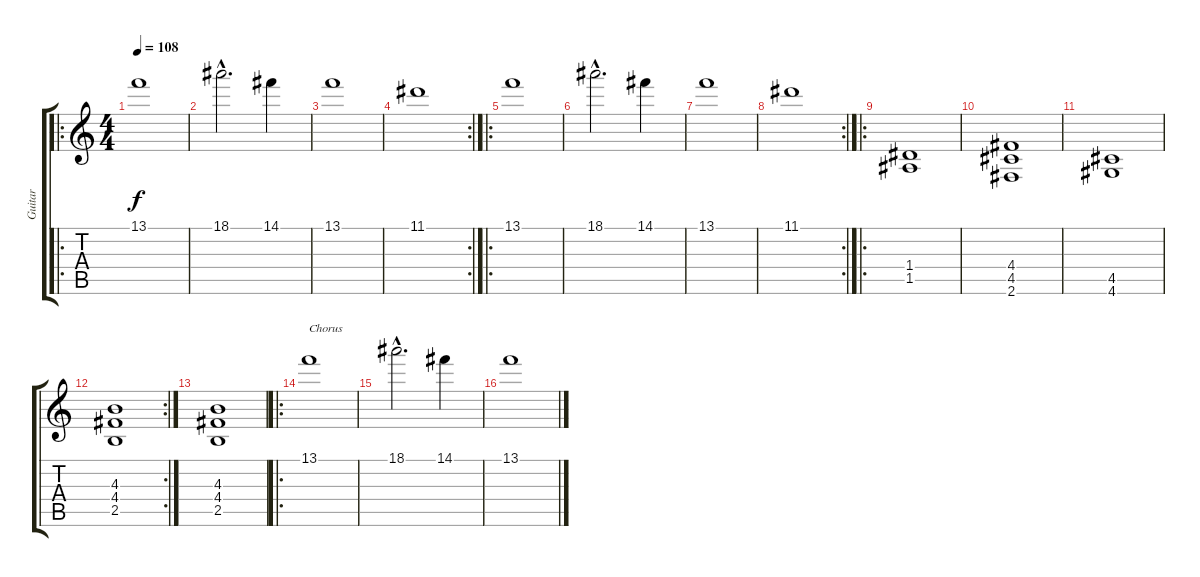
\track ("Guitar" "Guitar") {instrument distortionguitar}
\staff {score tabs}
\tuning (E4 B3 G3 D3 A2 E2) {hide}
\ro
\ts (4 4)
\tempo 108
\clef g2
\ks c
13.1.1{dy f} |
18.1{hac}.2{d} 14.1.4 |
13.1.1 |
\rc 2
11.1.1 |
\ro
13.1.1 |
18.1{hac}.2{d} 14.1.4 |
13.1.1 |
\rc 2
11.1.1 |
\ro
(1.4 1.5).1 |
(4.4 4.5 2.6).1 |
(4.5 4.6).1 |
\rc 2
(4.3 4.4 2.5).1 |
(4.3 4.4 2.5).1 |
\ro
13.1.1{txt "Chorus"} |
18.1{hac}.2{d} 14.1.4 |
13.1.1
